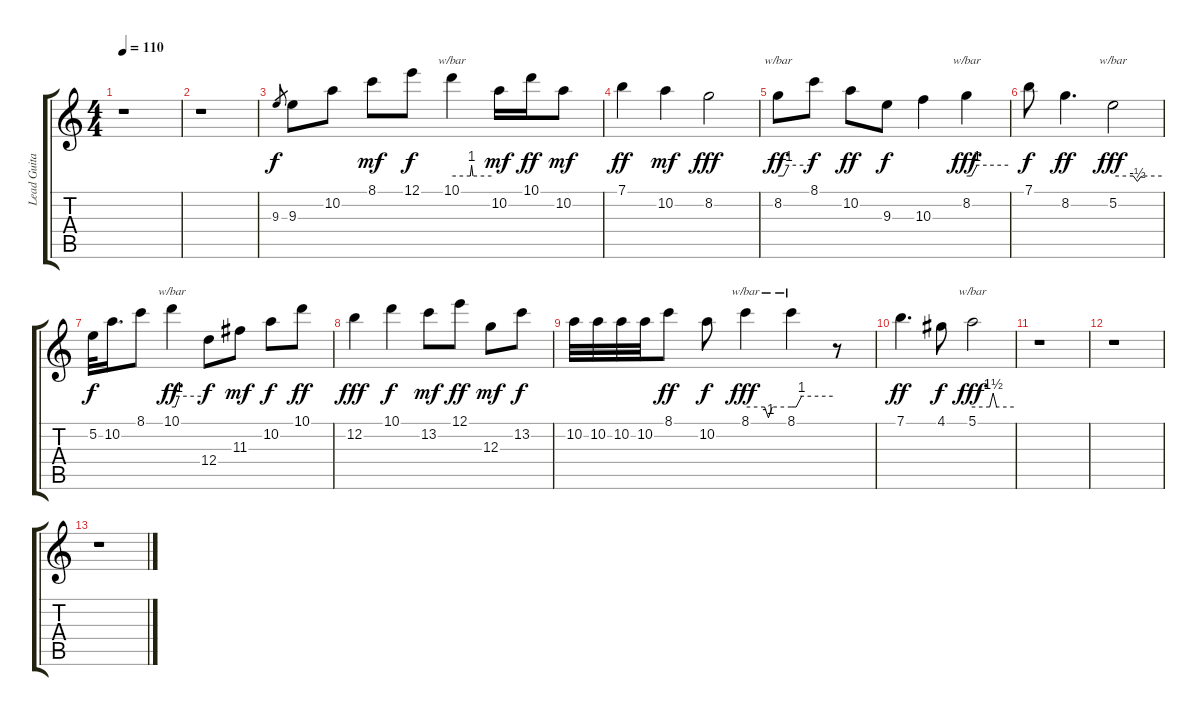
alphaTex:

\track ("Lead Guitar" "Lead Guita") {instrument electricguitarclean}
\staff {score tabs}
\tuning (E4 B3 G3 D3 A2 E2) {hide}
\ts (4 4)
\tempo 110
\clef g2
\ks c
r.1{dy fff} |
r.1 |
9.3.8{gr dy f} 9.3.8 10.2.8 8.1.8{dy mf} 12.1.8{dy f} 10.1.4{tbe (custom default 0 0 28 0 30 4 32 0 60 0)} 10.2.16{dy mf} 10.1.16{dy ff} 10.2.8{dy mf} |
7.1.4{dy ff} 10.2.4{dy mf} 8.2.2{dy fff} |
8.2.8{tbe (custom default 0 0 10 0 20 4 60 4) dy ff} 8.1.8{dy f} 10.2.8{dy ff} 9.3.8{dy f} 10.3.4 8.2.4{tbe (custom default 0 0 7 0 15 4 60 4) dy fff} |
7.1.8{dy f} 8.2.4{d dy ff} 5.2.2{tbe (custom default 0 0 25 0 30 -2 35 0 60 0) dy fff} |
5.2.32{dy f} 10.2.16{d} 8.1.8 10.1.4{tbe (custom default 0 0 7 0 15 4 60 4) dy ff} 12.4.8{dy f} 11.3.8{dy mf} 10.2.8{dy f} 10.1.8{dy ff} |
12.2.4{dy fff} 10.1.4{dy f} 13.2.8{dy mf} 12.1.8{dy ff} 12.3.8{dy mf} 13.2.8{dy f} |
10.2.32 10.2.32 10.2.32 10.2.32 8.1.8{dy ff} 10.2.8{dy f} 8.1.4{tbe (custom default 0 0 25 0 30 -4 35 0 60 0) dy fff} 8.1.4{tbe (custom default 0 0 7 0 15 4 60 4)} r.8 |
7.1.4{d dy ff} 4.1.8{dy f} 5.1.2{tbe (custom default 0 0 25 0 30 6 35 0 60 0) dy fff} |
r.1 |
r.1 |
r.1
